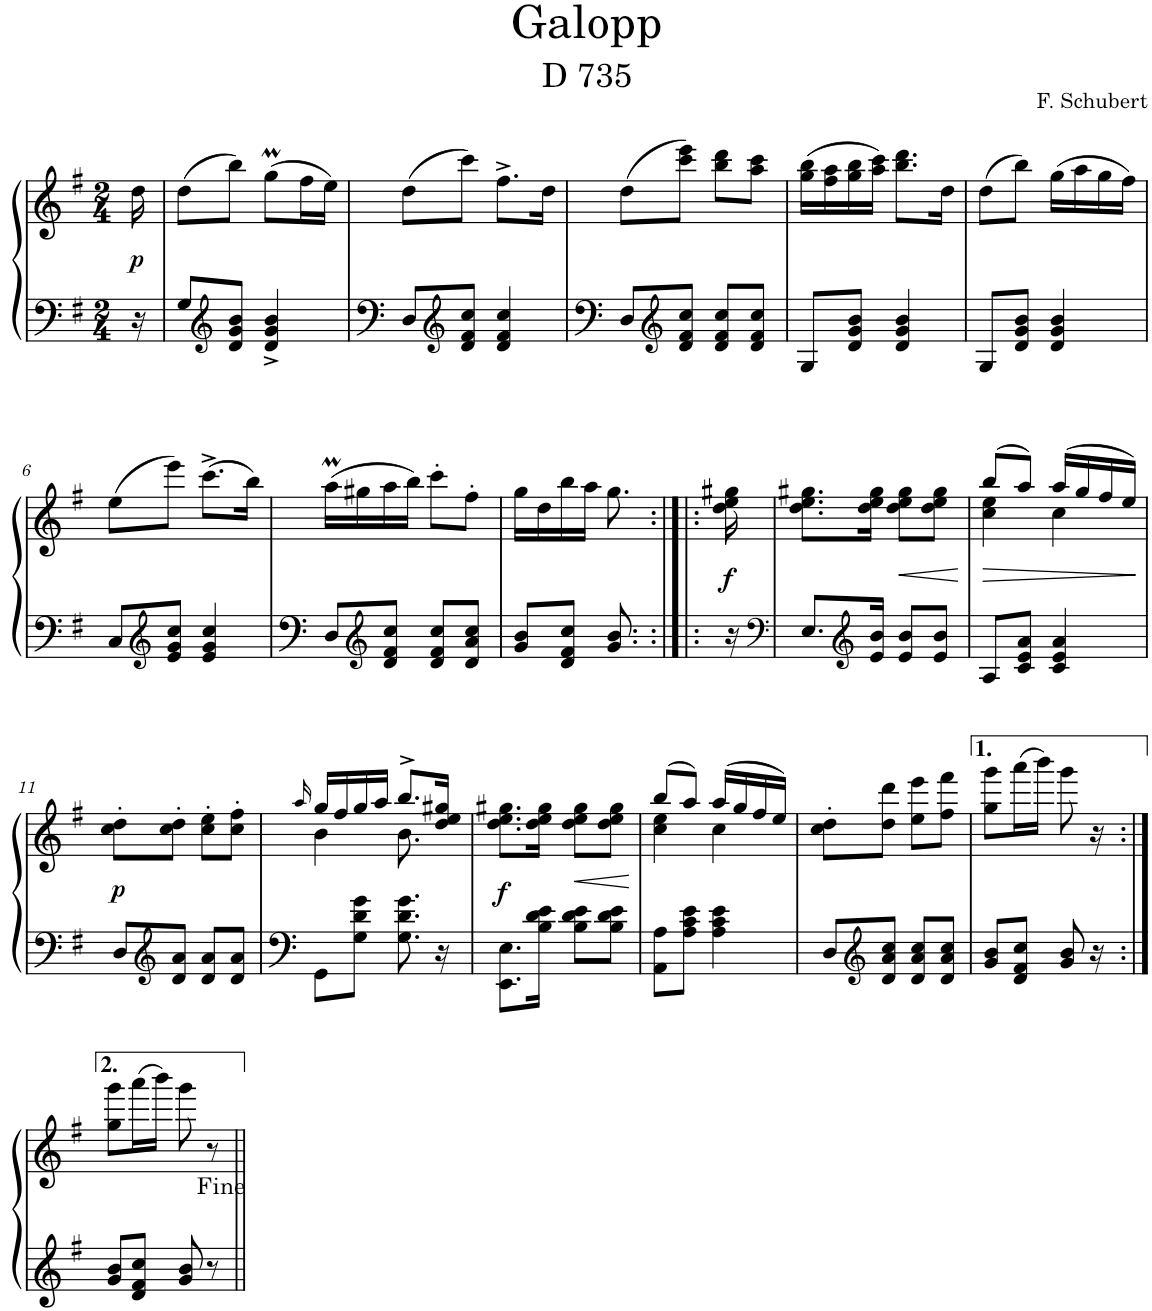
**kern	**kern	**dynam
*part1	*part1	*part1
*staff2	*staff1	*staff1/2
*I"Piano	*	*
*I'Pno.	*	*
*clefF4	*clefG2	*
*k[f#]	*k[f#]	*
*M2/4	*M2/4	*
=	=	=
!	!	!LO:DY:b
16r	16dd\	p
=1	=1	=1
8G/L	(8dd\L	.
*clefG2	*	*
8d/ 8g/ 8b/J	8bb\J)	.
4d/^ 4g/^ 4b/^	(8ggM\L	.
.	16ff#\L	.
.	16ee\JJ)	.
=2	=2	=2
8D/L	(8dd\L	.
*clefG2	*	*
8d/ 8f#/ 8cc/J	8ccc\J)	.
4d/ 4f#/ 4cc/	8.ff#^\L	.
.	16dd\Jk	.
=3	=3	=3
8D/L	(8dd\L	.
*clefG2	*	*
8d/ 8f#/ 8cc/J	8ccc\ 8eee\J)	.
8d/ 8f#/ 8cc/L	8bb\ 8ddd\L	.
8d/ 8f#/ 8cc/J	8aa\ 8ccc\J	.
=4	=4	=4
8G/L	(16gg\ 16bb\LL	.
.	16ff#\ 16aa\	.
8d/ 8g/ 8b/J	16gg\ 16bb\	.
.	16aa\ 16ccc\JJ)	.
4d/ 4g/ 4b/	8.bb\ 8.ddd\L	.
.	16dd\Jk	.
=5	=5	=5
8G/L	(8dd\L	.
8d/ 8g/ 8b/J	8bb\J)	.
4d/ 4g/ 4b/	(16gg\LL	.
.	16aa\	.
.	16gg\	.
.	16ff#\JJ)	.
!!LO:LB:g=z
=6	=6	=6
8C/L	(8ee\L	.
*clefG2	*	*
8e/ 8g/ 8cc/J	8eee\J)	.
4e/ 4g/ 4cc/	(8.ccc^\L	.
.	16bb\Jk)	.
=7	=7	=7
8D/L	(16aaM\LL	.
.	16gg#X\	.
*clefG2	*	*
8d/ 8f#/ 8cc/J	16aa\	.
.	16bb\JJ)	.
8d/ 8f#/ 8cc/L	8ccc'\L	.
8d/ 8a/ 8cc/J	8ff#'\J	.
=8	=8	=8
8g/ 8b/L	16gg\LL	.
.	16dd\	.
8d/ 8f#/ 8cc/J	16bb\	.
.	16aa\JJ	.
8.g/ 8.b/	8.gg\	.
=8X1:|!|:	=8X1:|!|:	=8X1:|!|:
!	!	!LO:DY:b
16r	16dd\ 16ee\ 16gg#X\	f
=9	=9	=9
*clefF4	*	*
8.E/L	8.dd\ 8.ee\ 8.gg#X\L	.
*clefG2	*	*
16e/ 16b/Jk	16dd\ 16ee\ 16gg#\Jk	.
!	!	!LO:HP:b
8e/ 8b/L	8dd\ 8ee\ 8gg#\L	<
8e/ 8b/J	8dd\ 8ee\ 8gg#\J	.
.	.	[
=10	=10	=10
!	!	!LO:HP:b
*	*^	*
8A/L	(8bb/L	4cc\ 4ee\	>
8c/ 8e/ 8a/J	8aa/J)	.	.
4c/ 4e/ 4a/	(16aa/LL	4cc\	.
.	16gg/	.	.
.	16ff#/	.	.
.	16ee/JJ)	.	.
*	*v	*v	*
.	.	]
!!LO:LB:g=z
=11	=11	=11
!	!	!LO:DY:b
8D/L	8cc\' 8dd\'L	p
*clefG2	*	*
8d/ 8a/J	8cc\' 8dd\'J	.
8d/ 8a/L	8cc\' 8ee\'L	.
8d/ 8a/J	8cc\' 8ff#\'J	.
=12	=12	=12
.	16qaa/	.
*	*^	*
8GG\L	16gg/LL	4b\	.
.	16ff#/	.	.
8G\ 8d\ 8g\J	16gg/	.	.
.	16aa/JJ	.	.
8.G\ 8.d\ 8.g\	8.bb^/L	8.b\	.
16r	16dd/ 16ee/ 16gg#X/Jk	16ryy	.
=13	=13	=13	=13
!	!	!	!LO:DY:b
*	*v	*v	*
8.EE\ 8.E\L	8.dd\ 8.ee\ 8.gg#X\L	f
16B\ 16d\ 16e\Jk	16dd\ 16ee\ 16gg#\Jk	.
!	!	!LO:HP:b
8B\ 8d\ 8e\L	8dd\ 8ee\ 8gg#\L	<
8B\ 8d\ 8e\J	8dd\ 8ee\ 8gg#\J	.
.	.	[
=14	=14	=14
*	*^	*
8AA\ 8A\L	(8bb/L	4cc\ 4ee\	.
8A\ 8c\ 8e\J	8aa/J)	.	.
4A\ 4c\ 4e\	(16aa/LL	4cc\	.
.	16gg/	.	.
.	16ff#/	.	.
.	16ee/JJ)	.	.
*	*v	*v	*
=15	=15	=15
8D/L	8cc\' 8dd\'L	.
*clefG2	*	*
8d/ 8a/ 8cc/J	8dd\ 8ddd\J	.
8d/ 8a/ 8cc/L	8ee\ 8eee\L	.
8d/ 8a/ 8cc/J	8ff#\ 8fff#\J	.
=16	=16	=16
8g/ 8b/L	8gg\ 8ggg\L	.
8d/ 8f#/ 8cc/J	(16aaa\L	.
.	16bbb\JJ)	.
8g/ 8b/	8ggg\	.
16r	16r	.
!!LO:LB:g=z
=16X2:|!	=16X2:|!	=16X2:|!
8g/ 8b/L	8gg\ 8ggg\L	.
8d/ 8f#/ 8cc/J	(16aaa\L	.
.	16bbb\JJ)	.
8g/ 8b/	8ggg\	.
8r	8r	.
=||	=||	=||
*-	*-	*-
